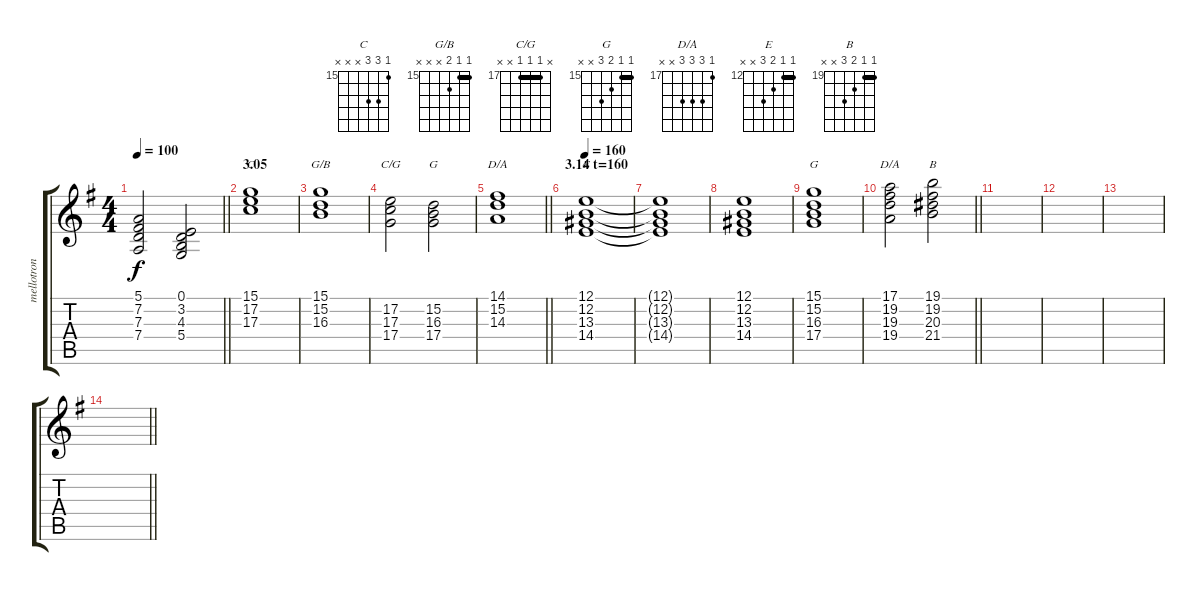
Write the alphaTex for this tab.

\track ("mellotron" "mellotron") {instrument stringensemble1}
\staff {score tabs}
\tuning (E4 B3 G3 D3 A2 E2) {hide}
\chord ("C" 15 17 17 x x x) {firstfret 15}
\chord ("G/B" 15 15 16 x x x) {firstfret 15 barre 15}
\chord ("C/G" x 17 17 17 x x) {firstfret 17 barre 17}
\chord ("G" x 15 16 17 x x) {firstfret 15}
\chord ("D/A" 14 15 14 x x x) {firstfret 14 barre 14}
\chord ("E" 12 12 13 14 x x) {firstfret 12 barre 12}
\chord ("G" 15 15 16 17 x x) {firstfret 15 barre 15}
\chord ("D/A" 17 19 19 19 x x) {firstfret 17}
\chord ("B" 19 19 20 21 x x) {firstfret 19 barre 19}
\ts (4 4)
\tempo 100
\clef g2
\barLineRight lightlight
\ks g
(5.1 7.2 7.3 7.4).2{dy f} (0.1 3.2 4.3 5.4).2 |
\section ("" "3.05")
(15.1 17.2 17.3).1{ch "C"} |
(15.1 15.2 16.3).1{ch "G/B"} |
(17.2 17.3 17.4).2{ch "C/G"} (15.2 16.3 17.4).2{ch "G"} |
\barLineRight lightlight
(14.1 15.2 14.3).1{ch "D/A"} |
\section ("" "3.14 t=160")
\tempo 160
(12.1 12.2 13.3 14.4).1{ch "E"} |
(12.1{t} 12.2{t} 13.3{t} 14.4{t}).1 |
(12.1 12.2 13.3 14.4).1 |
(15.1 15.2 16.3 17.4).1{ch "G"} |
\barLineRight lightlight
(17.1 19.2 19.3 19.4).2{ch "D/A"} (19.1 19.2 20.3 21.4).2{ch "B"} |
|
|
|
\barLineRight lightlight
